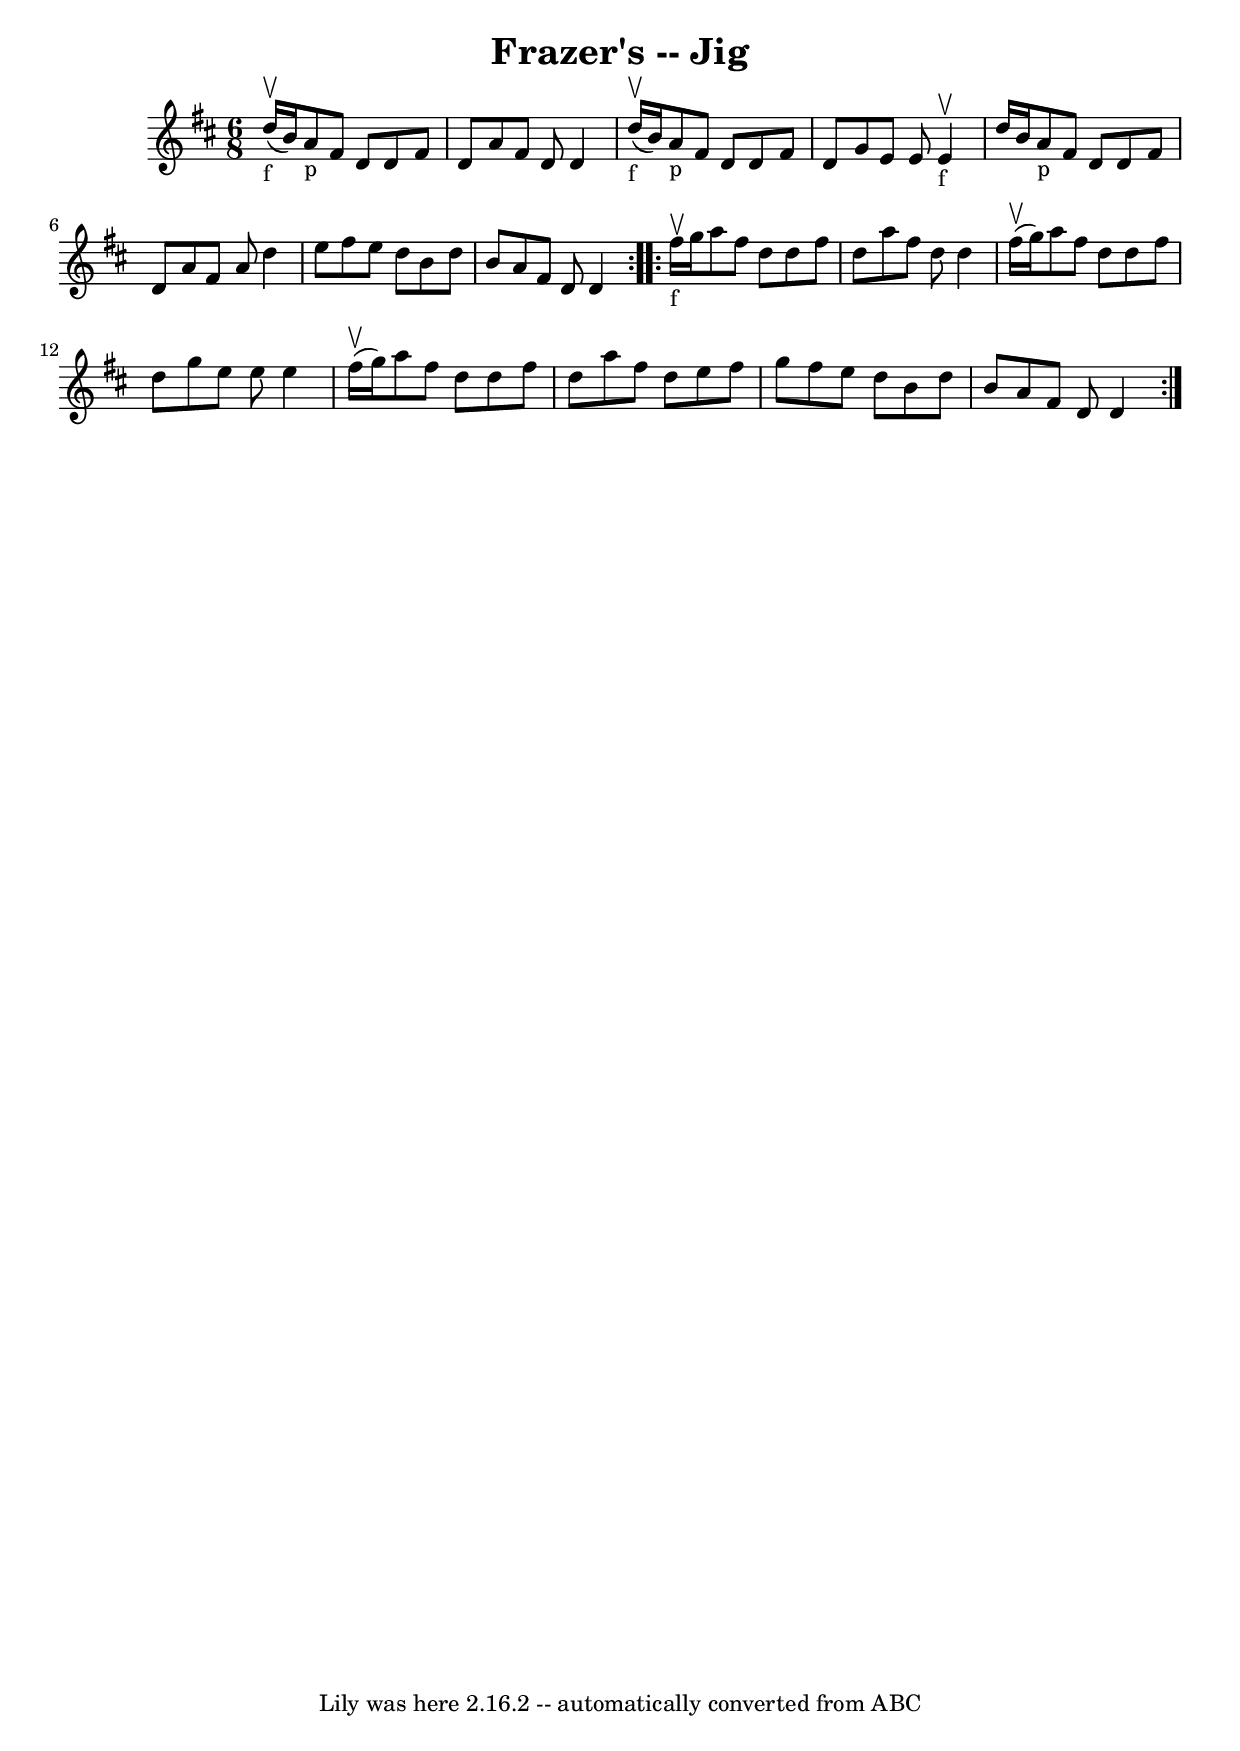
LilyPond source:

\version "2.16.2"
\include "Mammoth.ily"
\header {
  %% book = "Ryan's Mammoth Collection"
  crossRefNumber = "1"
  footnotes = ""
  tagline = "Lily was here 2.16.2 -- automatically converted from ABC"
  title = "Frazer's -- Jig"

}
voicedefault =  {



  \repeat volta 2 {

    \time 6/8 
    \key d \major d''16_"f"^\upbow(b'16) |
    a'8_"p"   
    fis'8 d'8 d'8 fis'8 d'8  |
    a'8 fis'8 d'8 d'4      
    d''16_"f"^\upbow(b'16) |
    a'8_"p" fis'8 d'8 d'8    
    fis'8 d'8  |
    g'8 e'8 e'8 e'4_"f"^\upbow d''16 b'16 
    |
    a'8_"p" fis'8 d'8 d'8 fis'8 d'8  |
    a'8  
    fis'8 a'8 d''4 e''8  |
    fis''8 e''8 d''8 b'8    
    d''8 b'8  |
    a'8 fis'8 d'8 d'4  
  } 
  \repeat volta 2 {
    
    fis''16_"f"^\upbow g''16  |
    a''8 fis''8 d''8 d''8    
    fis''8 d''8  |
    a''8 fis''8 d''8 d''4 fis''16^\upbow(
    g''16) |
    a''8 fis''8 d''8 d''8 fis''8 d''8  |
    
    g''8 e''8 e''8 e''4 fis''16^\upbow(g''16) |
    
    a''8 fis''8 d''8 d''8 fis''8 d''8  |
    a''8 fis''8    
    d''8 e''8 fis''8 g''8  |
    fis''8 e''8 d''8 b'8    
    d''8 b'8  |
    a'8 fis'8 d'8 d'4  
  }   

}

\score{
  <<

    \context Staff="default"
    {
      \voicedefault 
      
    }

  >>
  \layout {
    
  }
  \midi {
  }

}
